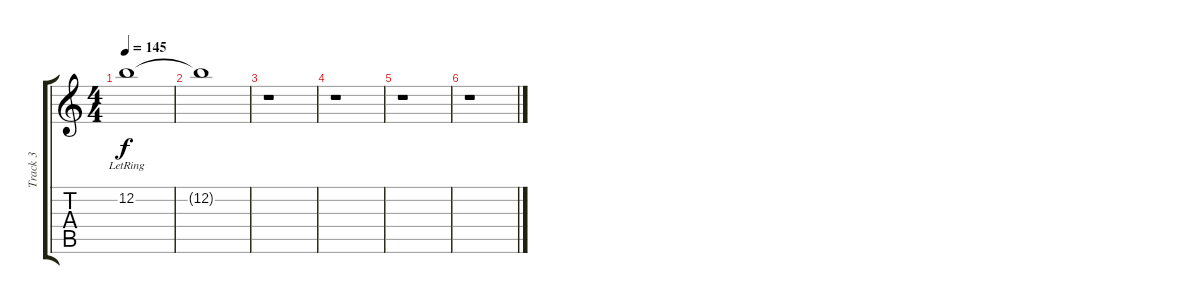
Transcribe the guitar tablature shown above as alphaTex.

\track ("Track 3" "Track 3") {instrument distortionguitar}
\staff {score tabs}
\tuning (E4 B3 G3 D3 A2 E2) {hide}
\ts (4 4)
\tempo 145
\clef g2
\ks c
12.2{lr}.1{dy f} |
12.2{t}.1 |
r.1 |
r.1 |
r.1 |
r.1
